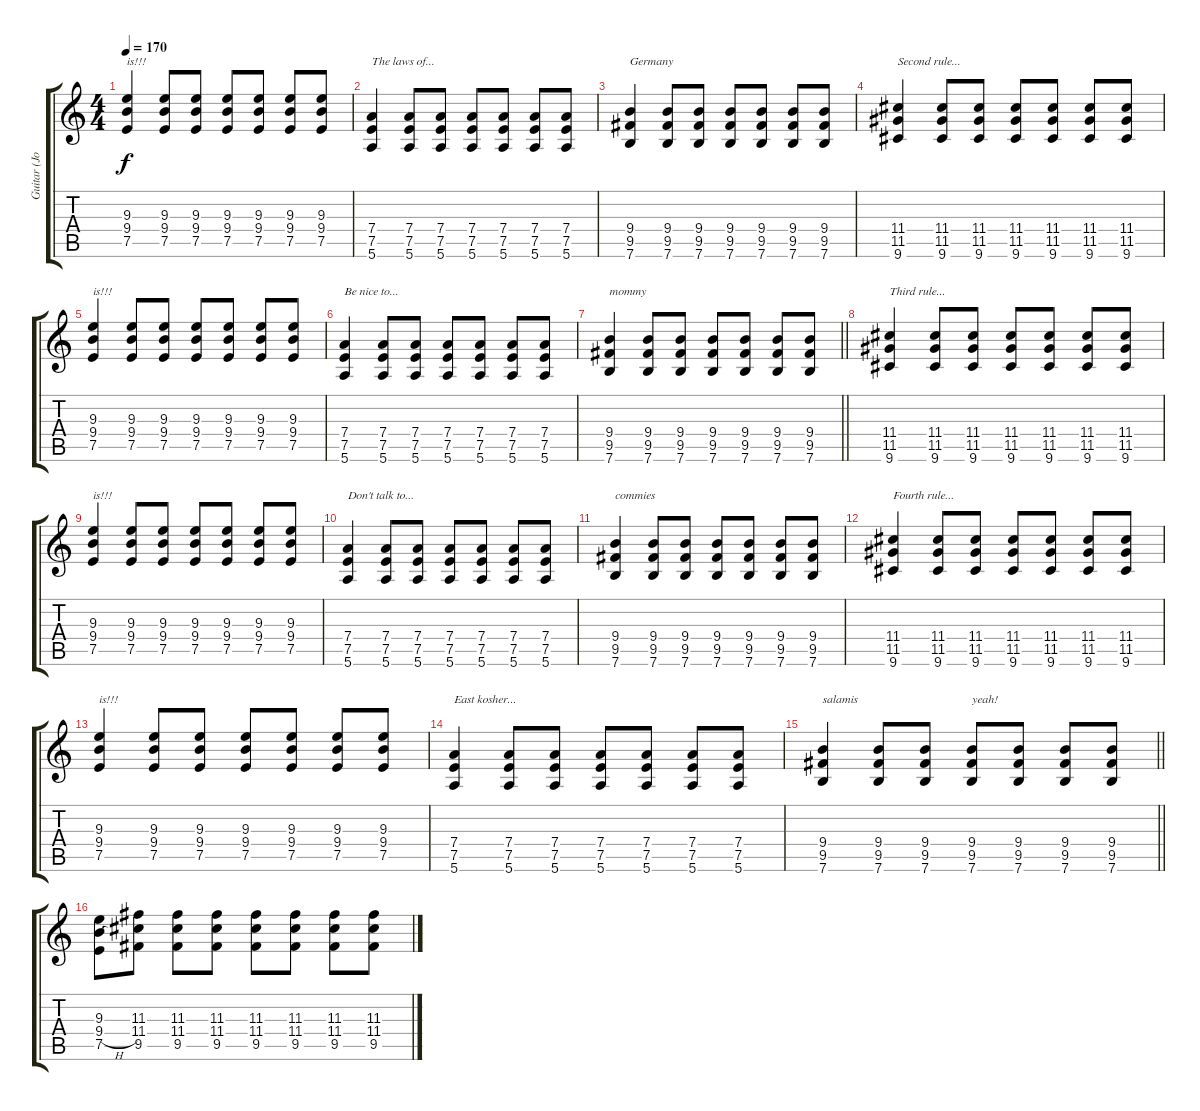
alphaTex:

\track ("Guitar (Johnny)" "Guitar (Jo") {instrument distortionguitar}
\staff {score tabs}
\tuning (E4 B3 G3 D3 A2 E2) {hide}
\ts (4 4)
\tempo 170
\clef g2
\ks c
(9.3 9.4 7.5).4{txt "is!!!" dy f} (9.3 9.4 7.5).8 (9.3 9.4 7.5).8 (9.3 9.4 7.5).8 (9.3 9.4 7.5).8 (9.3 9.4 7.5).8 (9.3 9.4 7.5).8 |
(7.4 7.5 5.6).4{txt "The laws of..."} (7.4 7.5 5.6).8 (7.4 7.5 5.6).8 (7.4 7.5 5.6).8 (7.4 7.5 5.6).8 (7.4 7.5 5.6).8 (7.4 7.5 5.6).8 |
(9.4 9.5 7.6).4{txt "Germany"} (9.4 9.5 7.6).8 (9.4 9.5 7.6).8 (9.4 9.5 7.6).8 (9.4 9.5 7.6).8 (9.4 9.5 7.6).8 (9.4 9.5 7.6).8 |
(11.4 11.5 9.6).4{txt "Second rule..."} (11.4 11.5 9.6).8 (11.4 11.5 9.6).8 (11.4 11.5 9.6).8 (11.4 11.5 9.6).8 (11.4 11.5 9.6).8 (11.4 11.5 9.6).8 |
(9.3 9.4 7.5).4{txt "is!!!"} (9.3 9.4 7.5).8 (9.3 9.4 7.5).8 (9.3 9.4 7.5).8 (9.3 9.4 7.5).8 (9.3 9.4 7.5).8 (9.3 9.4 7.5).8 |
(7.4 7.5 5.6).4{txt "Be nice to..."} (7.4 7.5 5.6).8 (7.4 7.5 5.6).8 (7.4 7.5 5.6).8 (7.4 7.5 5.6).8 (7.4 7.5 5.6).8 (7.4 7.5 5.6).8 |
\barLineRight lightlight
(9.4 9.5 7.6).4{txt "mommy"} (9.4 9.5 7.6).8 (9.4 9.5 7.6).8 (9.4 9.5 7.6).8 (9.4 9.5 7.6).8 (9.4 9.5 7.6).8 (9.4 9.5 7.6).8 |
(11.4 11.5 9.6).4{txt "Third rule..."} (11.4 11.5 9.6).8 (11.4 11.5 9.6).8 (11.4 11.5 9.6).8 (11.4 11.5 9.6).8 (11.4 11.5 9.6).8 (11.4 11.5 9.6).8 |
(9.3 9.4 7.5).4{txt "is!!!"} (9.3 9.4 7.5).8 (9.3 9.4 7.5).8 (9.3 9.4 7.5).8 (9.3 9.4 7.5).8 (9.3 9.4 7.5).8 (9.3 9.4 7.5).8 |
(7.4 7.5 5.6).4{txt "Don't talk to..."} (7.4 7.5 5.6).8 (7.4 7.5 5.6).8 (7.4 7.5 5.6).8 (7.4 7.5 5.6).8 (7.4 7.5 5.6).8 (7.4 7.5 5.6).8 |
(9.4 9.5 7.6).4{txt "commies"} (9.4 9.5 7.6).8 (9.4 9.5 7.6).8 (9.4 9.5 7.6).8 (9.4 9.5 7.6).8 (9.4 9.5 7.6).8 (9.4 9.5 7.6).8 |
(11.4 11.5 9.6).4{txt "Fourth rule..."} (11.4 11.5 9.6).8 (11.4 11.5 9.6).8 (11.4 11.5 9.6).8 (11.4 11.5 9.6).8 (11.4 11.5 9.6).8 (11.4 11.5 9.6).8 |
(9.3 9.4 7.5).4{txt "is!!!"} (9.3 9.4 7.5).8 (9.3 9.4 7.5).8 (9.3 9.4 7.5).8 (9.3 9.4 7.5).8 (9.3 9.4 7.5).8 (9.3 9.4 7.5).8 |
(7.4 7.5 5.6).4{txt "East kosher..."} (7.4 7.5 5.6).8 (7.4 7.5 5.6).8 (7.4 7.5 5.6).8 (7.4 7.5 5.6).8 (7.4 7.5 5.6).8 (7.4 7.5 5.6).8 |
\barLineRight lightlight
(9.4 9.5 7.6).4{txt "salamis"} (9.4 9.5 7.6).8 (9.4 9.5 7.6).8 (9.4 9.5 7.6).8{txt "yeah!"} (9.4 9.5 7.6).8 (9.4 9.5 7.6).8 (9.4 9.5 7.6).8 |
(9.3 9.4{h} 7.5).8 (11.3 11.4 9.5).8 (11.3 11.4 9.5).8 (11.3 11.4 9.5).8 (11.3 11.4 9.5).8 (11.3 11.4 9.5).8 (11.3 11.4 9.5).8 (11.3 11.4 9.5).8
